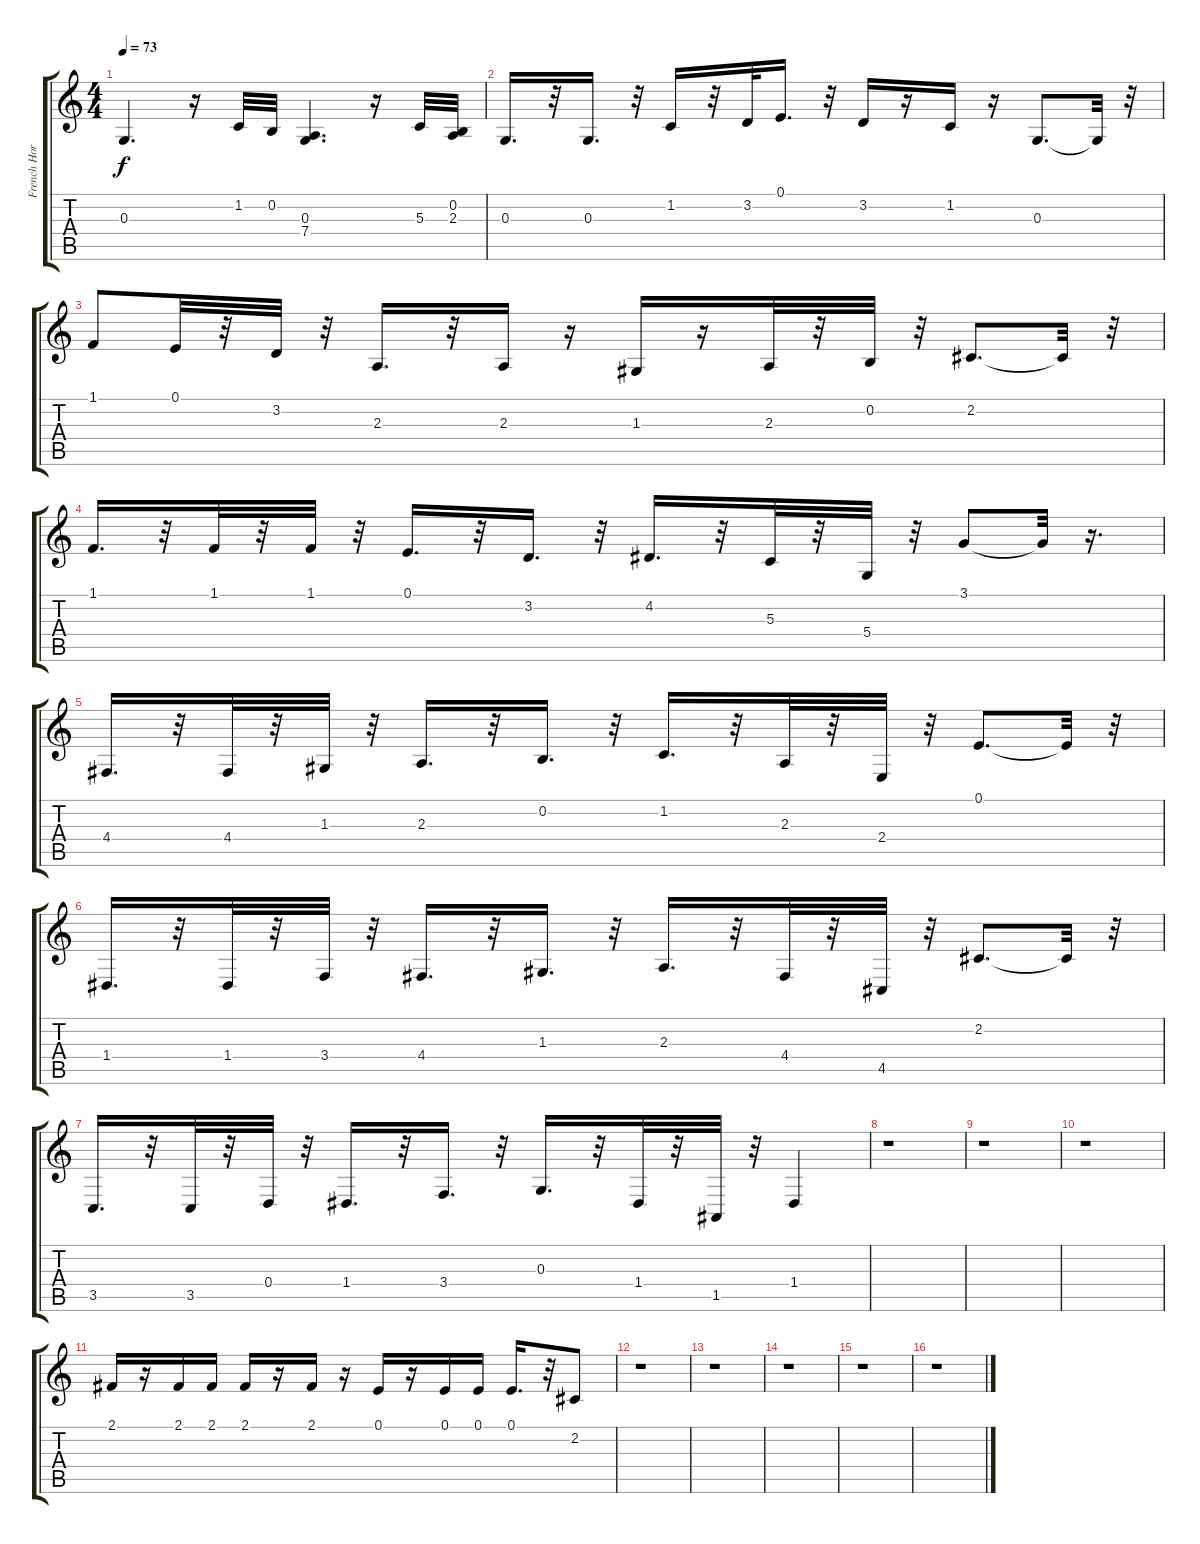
\track ("French Horn" "French Hor") {instrument frenchhorn}
\staff {score tabs}
\tuning (E4 B3 G3 D3 A2 E2) {hide}
\ts (4 4)
\tempo 73
\clef g2
\ks c
0.3.4{d dy f} r.16 1.2.32 0.2.32 (0.3 7.4).4{d} r.16 5.3.32 (0.2 2.3).32 |
0.3.16{d} r.32 0.3.16{d} r.32 1.2.16 r.32 3.2.32 0.1.16{d} r.32 3.2.16 r.16 1.2.16 r.16 0.3.8{d} 0.3{t}.32 r.32 |
1.1.8 0.1.32 r.32 3.2.32 r.32 2.3.16{d} r.32 2.3.16 r.16 1.3.16 r.16 2.3.32 r.32 0.2.32 r.32 2.2.8{d} 2.2{t}.32 r.32 |
1.1.16{d} r.32 1.1.32 r.32 1.1.32 r.32 0.1.16{d} r.32 3.2.16{d} r.32 4.2.16{d} r.32 5.3.32 r.32 5.4.32 r.32 3.1.8 3.1{t}.32 r.16{d} |
4.4.16{d} r.32 4.4.32 r.32 1.3.32 r.32 2.3.16{d} r.32 0.2.16{d} r.32 1.2.16{d} r.32 2.3.32 r.32 2.4.32 r.32 0.1.8{d} 0.1{t}.32 r.32 |
1.4.16{d} r.32 1.4.32 r.32 3.4.32 r.32 4.4.16{d} r.32 1.3.16{d} r.32 2.3.16{d} r.32 4.4.32 r.32 4.5.32 r.32 2.2.8{d} 2.2{t}.32 r.32 |
3.5.16{d} r.32 3.5.32 r.32 0.4.32 r.32 1.4.16{d} r.32 3.4.16{d} r.32 0.3.16{d} r.32 1.4.32 r.32 1.5.32 r.32 1.4.4 |
r.1 |
r.1 |
r.1 |
2.1.16 r.16 2.1.16 2.1.16 2.1.16 r.16 2.1.16 r.16 0.1.16 r.16 0.1.16 0.1.16 0.1.16{d} r.32 2.2.8 |
r.1 |
r.1 |
r.1 |
r.1 |
r.1
